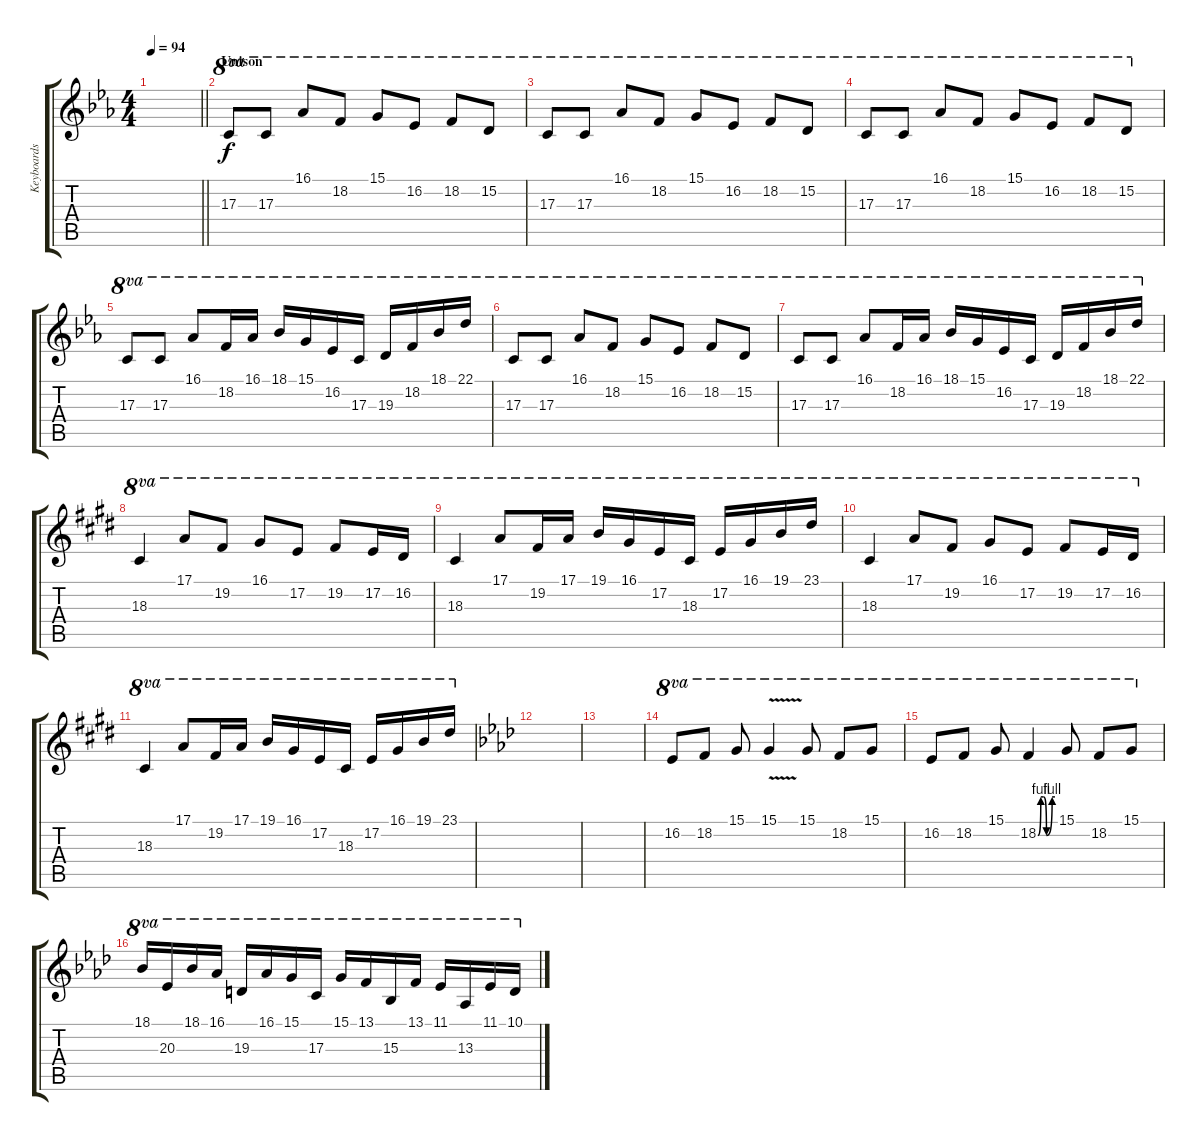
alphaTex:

\track ("Keyboards" "Keyboards") {instrument fx1rain}
\staff {score tabs}
\tuning (E4 B3 G3 D3 A2 E2) {hide}
\ts (4 4)
\tempo 94
\clef g2
\barLineRight lightlight
\ks eb
|
\section ("" "Unison")
17.3.8{ot 8va instrument fx1rain} 17.3.8{ot 8va} 16.1.8{ot 8va} 18.2.8{ot 8va} 15.1.8{ot 8va} 16.2.8{ot 8va} 18.2.8{ot 8va} 15.2.8{ot 8va} |
17.3.8{ot 8va} 17.3.8{ot 8va} 16.1.8{ot 8va} 18.2.8{ot 8va} 15.1.8{ot 8va} 16.2.8{ot 8va} 18.2.8{ot 8va} 15.2.8{ot 8va} |
17.3.8{ot 8va} 17.3.8{ot 8va} 16.1.8{ot 8va} 18.2.8{ot 8va} 15.1.8{ot 8va} 16.2.8{ot 8va} 18.2.8{ot 8va} 15.2.8{ot 8va} |
17.3.8{ot 8va} 17.3.8{ot 8va} 16.1.8{ot 8va} 18.2.16{ot 8va} 16.1.16{ot 8va} 18.1.16{ot 8va} 15.1.16{ot 8va} 16.2.16{ot 8va} 17.3.16{ot 8va} 19.3.16{ot 8va} 18.2.16{ot 8va} 18.1.16{ot 8va} 22.1.16{ot 8va} |
17.3.8{ot 8va} 17.3.8{ot 8va} 16.1.8{ot 8va} 18.2.8{ot 8va} 15.1.8{ot 8va} 16.2.8{ot 8va} 18.2.8{ot 8va} 15.2.8{ot 8va} |
17.3.8{ot 8va} 17.3.8{ot 8va} 16.1.8{ot 8va} 18.2.16{ot 8va} 16.1.16{ot 8va} 18.1.16{ot 8va} 15.1.16{ot 8va} 16.2.16{ot 8va} 17.3.16{ot 8va} 19.3.16{ot 8va} 18.2.16{ot 8va} 18.1.16{ot 8va} 22.1.16{ot 8va} |
\ks e
18.3.4{ot 8va} 17.1.8{ot 8va} 19.2.8{ot 8va} 16.1.8{ot 8va} 17.2.8{ot 8va} 19.2.8{ot 8va} 17.2.16{ot 8va} 16.2.16{ot 8va} |
18.3.4{ot 8va} 17.1.8{ot 8va} 19.2.16{ot 8va} 17.1.16{ot 8va} 19.1.16{ot 8va} 16.1.16{ot 8va} 17.2.16{ot 8va} 18.3.16{ot 8va} 17.2.16{ot 8va} 16.1.16{ot 8va} 19.1.16{ot 8va} 23.1.16{ot 8va} |
18.3.4{ot 8va} 17.1.8{ot 8va} 19.2.8{ot 8va} 16.1.8{ot 8va} 17.2.8{ot 8va} 19.2.8{ot 8va} 17.2.16{ot 8va} 16.2.16{ot 8va} |
18.3.4{ot 8va} 17.1.8{ot 8va} 19.2.16{ot 8va} 17.1.16{ot 8va} 19.1.16{ot 8va} 16.1.16{ot 8va} 17.2.16{ot 8va} 18.3.16{ot 8va} 17.2.16{ot 8va} 16.1.16{ot 8va} 19.1.16{ot 8va} 23.1.16{ot 8va} |
\ks ab
|
|
16.2.8{ot 8va instrument lead2sawtooth} 18.2.8{ot 8va} 15.1.8{ot 8va} 15.1{v}.4{ot 8va} 15.1.8{ot 8va} 18.2.8{ot 8va} 15.1.8{ot 8va} |
16.2.8{ot 8va} 18.2.8{ot 8va} 15.1.8{ot 8va} 18.2{be (custom 0 0 10 4 20 4 30 0 50 4 60 4)}.4{ot 8va} 15.1.8{ot 8va} 18.2.8{ot 8va} 15.1.8{ot 8va} |
18.1.16{ot 8va} 20.3.16{ot 8va} 18.1.16{ot 8va} 16.1.16{ot 8va} 19.3.16{ot 8va} 16.1.16{ot 8va} 15.1.16{ot 8va} 17.3.16{ot 8va} 15.1.16{ot 8va} 13.1.16{ot 8va} 15.3.16{ot 8va} 13.1.16{ot 8va} 11.1.16{ot 8va} 13.3.16{ot 8va} 11.1.16{ot 8va} 10.1.16{ot 8va}
